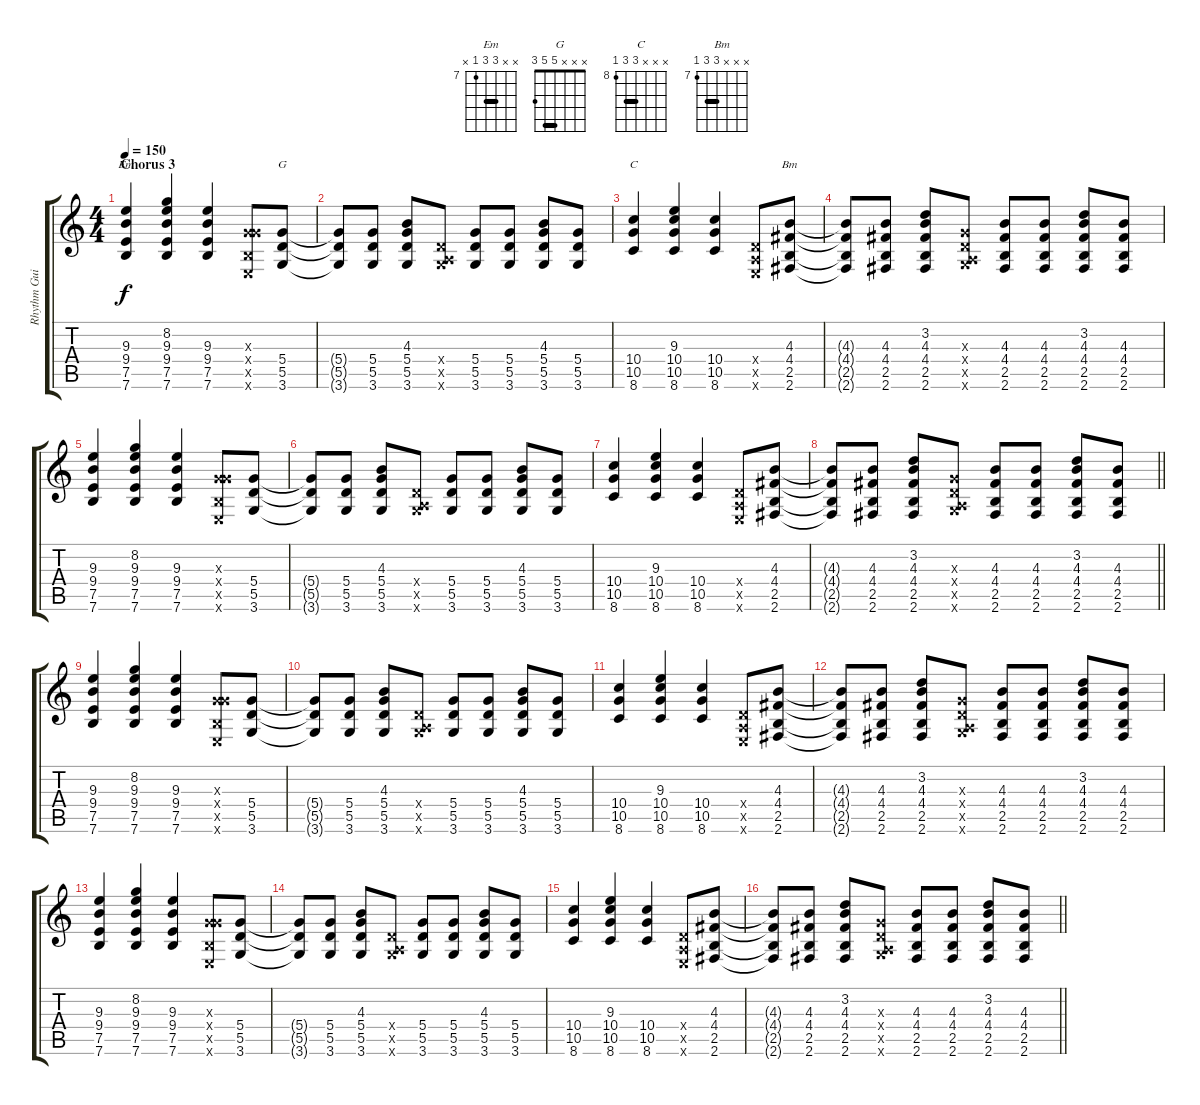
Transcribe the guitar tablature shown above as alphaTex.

\track ("Rhythm Guitar" "Rhythm Gui") {instrument distortionguitar}
\staff {score tabs}
\tuning (E4 B3 G3 D3 A2 E2) {hide}
\chord ("Em" x x 9 9 7 x) {firstfret 7 barre 9}
\chord ("G" x x x 5 5 3) {barre 5}
\chord ("C" x x x 10 10 8) {firstfret 8 barre 10}
\chord ("Bm" x x x 9 9 7) {firstfret 7 barre 9}
\ts (4 4)
\section ("" "Chorus 3")
\tempo 150
\clef g2
\ks c
(9.3 9.4 7.5 7.6).4{ch "Em" dy f} (8.2 9.3 9.4 7.5 7.6).4 (9.3 9.4 7.5 7.6).4 (0.3{x} 5.4{x} 2.5{x} 0.6{x}).8 (5.4 5.5 3.6).8{ch "G"} |
(5.4{t} 5.5{t} 3.6{t}).8 (5.4 5.5 3.6).8 (4.3 5.4 5.5 3.6).8 (0.4{x} 0.5{x} 3.6{x}).8 (5.4 5.5 3.6).8 (5.4 5.5 3.6).8 (4.3 5.4 5.5 3.6).8 (5.4 5.5 3.6).8 |
(10.4 10.5 8.6).4{ch "C"} (9.3 10.4 10.5 8.6).4 (10.4 10.5 8.6).4 (0.4{x} 0.5{x} 0.6{x}).8 (4.3 4.4 2.5 2.6).8{ch "Bm"} |
(4.3{t} 4.4{t} 2.5{t} 2.6{t}).8 (4.3 4.4 2.5 2.6).8 (3.2 4.3 4.4 2.5 2.6).8 (0.3{x} 0.4{x} 0.5{x} 3.6{x}).8 (4.3 4.4 2.5 2.6).8 (4.3 4.4 2.5 2.6).8 (3.2 4.3 4.4 2.5 2.6).8 (4.3 4.4 2.5 2.6).8 |
(9.3 9.4 7.5 7.6).4 (8.2 9.3 9.4 7.5 7.6).4 (9.3 9.4 7.5 7.6).4 (0.3{x} 5.4{x} 2.5{x} 0.6{x}).8 (5.4 5.5 3.6).8 |
(5.4{t} 5.5{t} 3.6{t}).8 (5.4 5.5 3.6).8 (4.3 5.4 5.5 3.6).8 (0.4{x} 0.5{x} 3.6{x}).8 (5.4 5.5 3.6).8 (5.4 5.5 3.6).8 (4.3 5.4 5.5 3.6).8 (5.4 5.5 3.6).8 |
(10.4 10.5 8.6).4 (9.3 10.4 10.5 8.6).4 (10.4 10.5 8.6).4 (0.4{x} 0.5{x} 0.6{x}).8 (4.3 4.4 2.5 2.6).8 |
\barLineRight lightlight
(4.3{t} 4.4{t} 2.5{t} 2.6{t}).8 (4.3 4.4 2.5 2.6).8 (3.2 4.3 4.4 2.5 2.6).8 (0.3{x} 0.4{x} 0.5{x} 3.6{x}).8 (4.3 4.4 2.5 2.6).8 (4.3 4.4 2.5 2.6).8 (3.2 4.3 4.4 2.5 2.6).8 (4.3 4.4 2.5 2.6).8 |
(9.3 9.4 7.5 7.6).4 (8.2 9.3 9.4 7.5 7.6).4 (9.3 9.4 7.5 7.6).4 (0.3{x} 5.4{x} 2.5{x} 0.6{x}).8 (5.4 5.5 3.6).8 |
(5.4{t} 5.5{t} 3.6{t}).8 (5.4 5.5 3.6).8 (4.3 5.4 5.5 3.6).8 (0.4{x} 0.5{x} 3.6{x}).8 (5.4 5.5 3.6).8 (5.4 5.5 3.6).8 (4.3 5.4 5.5 3.6).8 (5.4 5.5 3.6).8 |
(10.4 10.5 8.6).4 (9.3 10.4 10.5 8.6).4 (10.4 10.5 8.6).4 (0.4{x} 0.5{x} 0.6{x}).8 (4.3 4.4 2.5 2.6).8 |
(4.3{t} 4.4{t} 2.5{t} 2.6{t}).8 (4.3 4.4 2.5 2.6).8 (3.2 4.3 4.4 2.5 2.6).8 (0.3{x} 0.4{x} 0.5{x} 3.6{x}).8 (4.3 4.4 2.5 2.6).8 (4.3 4.4 2.5 2.6).8 (3.2 4.3 4.4 2.5 2.6).8 (4.3 4.4 2.5 2.6).8 |
(9.3 9.4 7.5 7.6).4 (8.2 9.3 9.4 7.5 7.6).4 (9.3 9.4 7.5 7.6).4 (0.3{x} 5.4{x} 2.5{x} 0.6{x}).8 (5.4 5.5 3.6).8 |
(5.4{t} 5.5{t} 3.6{t}).8 (5.4 5.5 3.6).8 (4.3 5.4 5.5 3.6).8 (0.4{x} 0.5{x} 3.6{x}).8 (5.4 5.5 3.6).8 (5.4 5.5 3.6).8 (4.3 5.4 5.5 3.6).8 (5.4 5.5 3.6).8 |
(10.4 10.5 8.6).4 (9.3 10.4 10.5 8.6).4 (10.4 10.5 8.6).4 (0.4{x} 0.5{x} 0.6{x}).8 (4.3 4.4 2.5 2.6).8 |
\barLineRight lightlight
(4.3{t} 4.4{t} 2.5{t} 2.6{t}).8 (4.3 4.4 2.5 2.6).8 (3.2 4.3 4.4 2.5 2.6).8 (0.3{x} 0.4{x} 0.5{x} 3.6{x}).8 (4.3 4.4 2.5 2.6).8 (4.3 4.4 2.5 2.6).8 (3.2 4.3 4.4 2.5 2.6).8 (4.3 4.4 2.5 2.6).8
